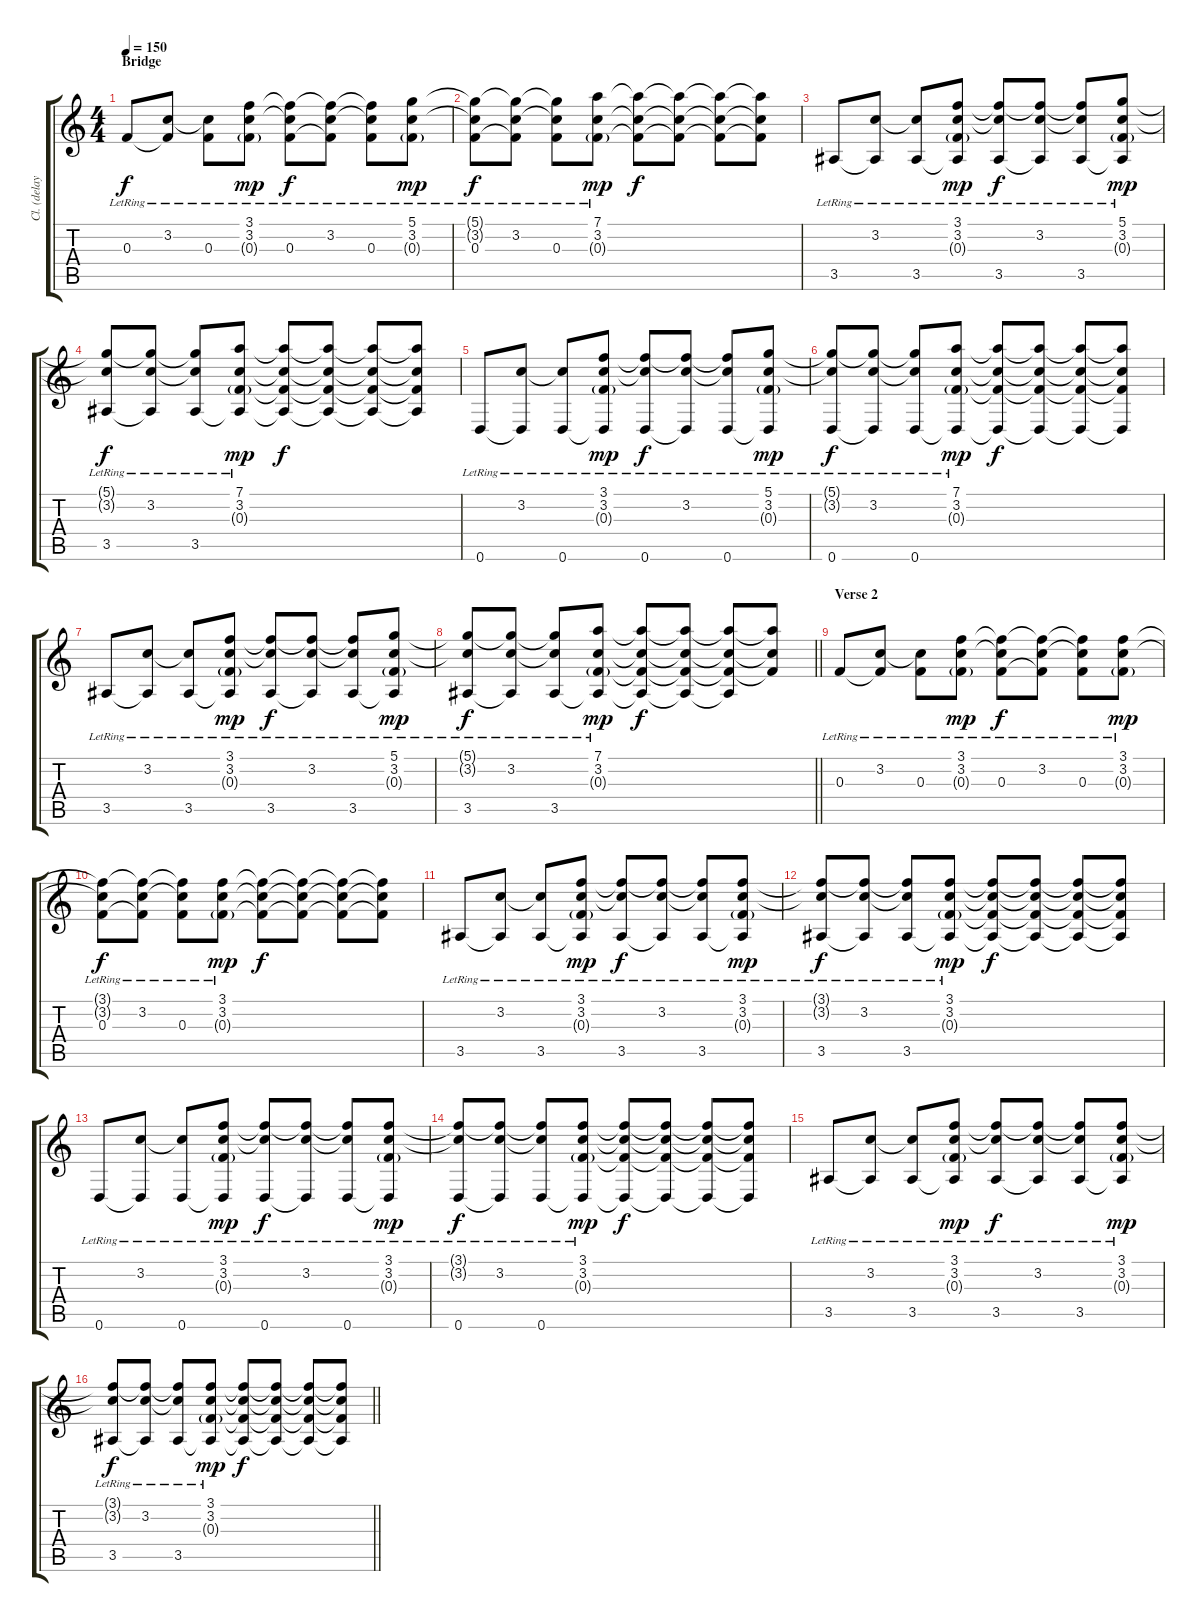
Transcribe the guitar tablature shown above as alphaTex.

\track ("Cl. (delayed) Rhytm Guitar [L]" "Cl. (delay") {instrument electricguitarclean}
\staff {score tabs}
\tuning (D4 A3 F3 C3 G2 D2) {hide}
\ts (4 4)
\section ("" "Bridge")
\tempo 150
\clef g2
\ks c
0.3{lr}.8{dy f} (3.2{lr} 0.3{t}).8 (3.2{t} 0.3{lr}).8 (3.1{lr} 3.2{lr} 0.3{g lr}).8{dy mp} (3.1{t} 3.2{t} 0.3{lr}).8{dy f} (3.1{t} 3.2{lr} 0.3{t}).8 (3.1{t} 3.2{t} 0.3{lr}).8 (5.1{lr} 3.2{lr} 0.3{g lr}).8{dy mp} |
(5.1{t} 3.2{t} 0.3{lr}).8{dy f} (5.1{t} 3.2{lr} 0.3{t}).8 (5.1{t} 3.2{t} 0.3{lr}).8 (7.1{lr} 3.2{lr} 0.3{g lr}).8{dy mp} (7.1{t} 3.2{t} 0.3{t}).8{dy f} (7.1{t} 3.2{t} 0.3{t}).8 (7.1{t} 3.2{t} 0.3{t}).8 (7.1{t} 3.2{t} 0.3{t}).8 |
3.5{lr}.8 (3.2{lr} 3.5{t}).8 (3.2{t} 3.5{lr}).8 (3.1{lr} 3.2{lr} 0.3{g lr} 3.5{t}).8{dy mp} (3.1{t} 3.2{t} 3.5{lr}).8{dy f} (3.1{t} 3.2{lr} 3.5{t}).8 (3.1{t} 3.2{t} 3.5{lr}).8 (5.1{lr} 3.2{lr} 0.3{g lr} 3.5{t}).8{dy mp} |
(5.1{t} 3.2{t} 3.5{lr}).8{dy f} (5.1{t} 3.2{lr} 3.5{t}).8 (5.1{t} 3.2{t} 3.5{lr}).8 (7.1{lr} 3.2{lr} 0.3{g lr} 3.5{t}).8{dy mp} (7.1{t} 3.2{t} 0.3{t} 3.5{t}).8{dy f} (7.1{t} 3.2{t} 0.3{t} 3.5{t}).8 (7.1{t} 3.2{t} 0.3{t} 3.5{t}).8 (7.1{t} 3.2{t} 0.3{t} 3.5{t}).8 |
0.6{lr}.8 (3.2{lr} 0.6{t}).8 (3.2{t} 0.6{lr}).8 (3.1{lr} 3.2{lr} 0.3{g lr} 0.6{t}).8{dy mp} (3.1{t} 3.2{t} 0.6{lr}).8{dy f} (3.1{t} 3.2{lr} 0.6{t}).8 (3.1{t} 3.2{t} 0.6{lr}).8 (5.1{lr} 3.2{lr} 0.3{g lr} 0.6{t}).8{dy mp} |
(5.1{t} 3.2{t} 0.6{lr}).8{dy f} (5.1{t} 3.2{lr} 0.6{t}).8 (5.1{t} 3.2{t} 0.6{lr}).8 (7.1{lr} 3.2{lr} 0.3{g lr} 0.6{t}).8{dy mp} (7.1{t} 3.2{t} 0.3{t} 0.6{t}).8{dy f} (7.1{t} 3.2{t} 0.3{t} 0.6{t}).8 (7.1{t} 3.2{t} 0.3{t} 0.6{t}).8 (7.1{t} 3.2{t} 0.3{t} 0.6{t}).8 |
3.5{lr}.8 (3.2{lr} 3.5{t}).8 (3.2{t} 3.5{lr}).8 (3.1{lr} 3.2{lr} 0.3{g lr} 3.5{t}).8{dy mp} (3.1{t} 3.2{t} 3.5{lr}).8{dy f} (3.1{t} 3.2{lr} 3.5{t}).8 (3.1{t} 3.2{t} 3.5{lr}).8 (5.1{lr} 3.2{lr} 0.3{g lr} 3.5{t}).8{dy mp} |
\barLineRight lightlight
(5.1{t} 3.2{t} 3.5{lr}).8{dy f} (5.1{t} 3.2{lr} 3.5{t}).8 (5.1{t} 3.2{t} 3.5{lr}).8 (7.1{lr} 3.2{lr} 0.3{g lr} 3.5{t}).8{dy mp} (7.1{t} 3.2{t} 0.3{t} 3.5{t}).8{dy f} (7.1{t} 3.2{t} 0.3{t} 3.5{t}).8 (7.1{t} 3.2{t} 0.3{t} 3.5{t}).8 (7.1{t} 3.2{t} 0.3{t}).8 |
\section ("" "Verse 2")
0.3{lr}.8 (3.2{lr} 0.3{t}).8 (3.2{t} 0.3{lr}).8 (3.1{lr} 3.2{lr} 0.3{g lr}).8{dy mp} (3.1{t} 3.2{t} 0.3{lr}).8{dy f} (3.1{t} 3.2{lr} 0.3{t}).8 (3.1{t} 3.2{t} 0.3{lr}).8 (3.1{lr} 3.2{lr} 0.3{g lr}).8{dy mp} |
(3.1{t} 3.2{t} 0.3{lr}).8{dy f} (3.1{t} 3.2{lr} 0.3{t}).8 (3.1{t} 3.2{t} 0.3{lr}).8 (3.1{lr} 3.2{lr} 0.3{g lr}).8{dy mp} (3.1{t} 3.2{t} 0.3{t}).8{dy f} (3.1{t} 3.2{t} 0.3{t}).8 (3.1{t} 3.2{t} 0.3{t}).8 (3.1{t} 3.2{t} 0.3{t}).8 |
3.5{lr}.8 (3.2{lr} 3.5{t}).8 (3.2{t} 3.5{lr}).8 (3.1{lr} 3.2{lr} 0.3{g lr} 3.5{t}).8{dy mp} (3.1{t} 3.2{t} 3.5{lr}).8{dy f} (3.1{t} 3.2{lr} 3.5{t}).8 (3.1{t} 3.2{t} 3.5{lr}).8 (3.1{lr} 3.2{lr} 0.3{g lr} 3.5{t}).8{dy mp} |
(3.1{t} 3.2{t} 3.5{lr}).8{dy f} (3.1{t} 3.2{lr} 3.5{t}).8 (3.1{t} 3.2{t} 3.5{lr}).8 (3.1{lr} 3.2{lr} 0.3{g lr} 3.5{t}).8{dy mp} (3.1{t} 3.2{t} 0.3{t} 3.5{t}).8{dy f} (3.1{t} 3.2{t} 0.3{t} 3.5{t}).8 (3.1{t} 3.2{t} 0.3{t} 3.5{t}).8 (3.1{t} 3.2{t} 0.3{t} 3.5{t}).8 |
0.6{lr}.8 (3.2{lr} 0.6{t}).8 (3.2{t} 0.6{lr}).8 (3.1{lr} 3.2{lr} 0.3{g lr} 0.6{t}).8{dy mp} (3.1{t} 3.2{t} 0.6{lr}).8{dy f} (3.1{t} 3.2{lr} 0.6{t}).8 (3.1{t} 3.2{t} 0.6{lr}).8 (3.1{lr} 3.2{lr} 0.3{g lr} 0.6{t}).8{dy mp} |
(3.1{t} 3.2{t} 0.6{lr}).8{dy f} (3.1{t} 3.2{lr} 0.6{t}).8 (3.1{t} 3.2{t} 0.6{lr}).8 (3.1{lr} 3.2{lr} 0.3{g lr} 0.6{t}).8{dy mp} (3.1{t} 3.2{t} 0.3{t} 0.6{t}).8{dy f} (3.1{t} 3.2{t} 0.3{t} 0.6{t}).8 (3.1{t} 3.2{t} 0.3{t} 0.6{t}).8 (3.1{t} 3.2{t} 0.3{t} 0.6{t}).8 |
3.5{lr}.8 (3.2{lr} 3.5{t}).8 (3.2{t} 3.5{lr}).8 (3.1{lr} 3.2{lr} 0.3{g lr} 3.5{t}).8{dy mp} (3.1{t} 3.2{t} 3.5{lr}).8{dy f} (3.1{t} 3.2{lr} 3.5{t}).8 (3.1{t} 3.2{t} 3.5{lr}).8 (3.1{lr} 3.2{lr} 0.3{g lr} 3.5{t}).8{dy mp} |
\barLineRight lightlight
(3.1{t} 3.2{t} 3.5{lr}).8{dy f} (3.1{t} 3.2{lr} 3.5{t}).8 (3.1{t} 3.2{t} 3.5{lr}).8 (3.1{lr} 3.2{lr} 0.3{g lr} 3.5{t}).8{dy mp} (3.1{t} 3.2{t} 0.3{t} 3.5{t}).8{dy f} (3.1{t} 3.2{t} 0.3{t} 3.5{t}).8 (3.1{t} 3.2{t} 0.3{t} 3.5{t}).8 (3.1{t} 3.2{t} 0.3{t} 3.5{t}).8
